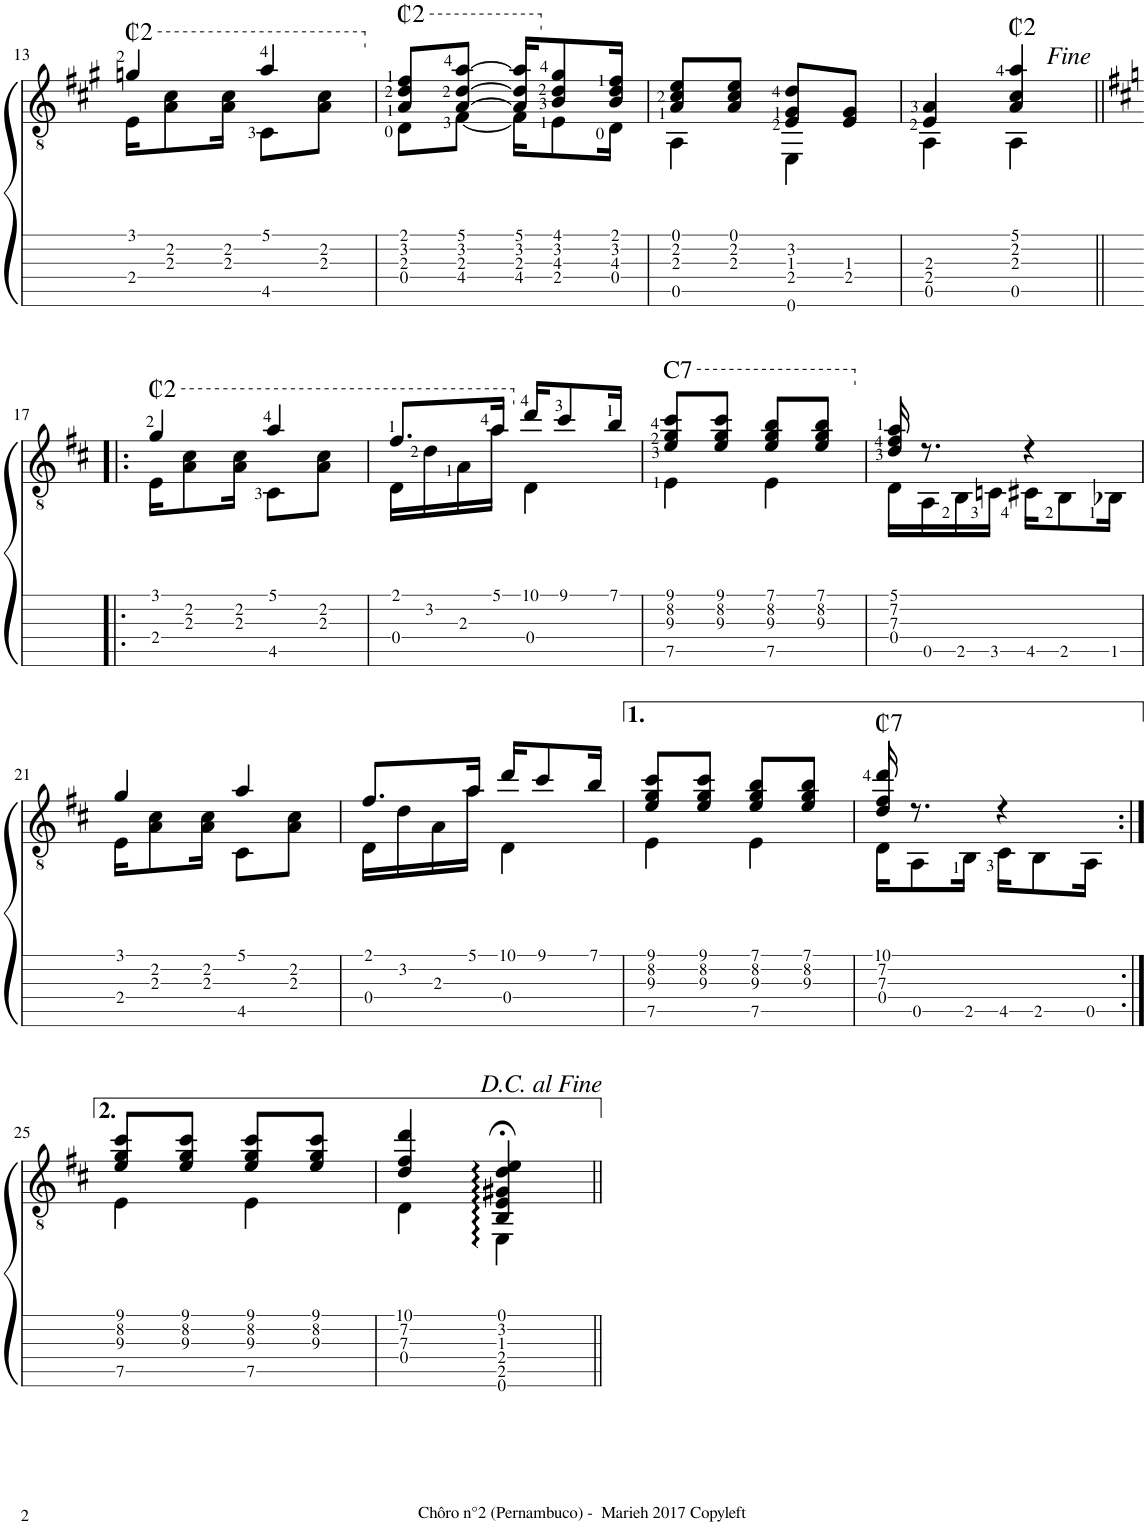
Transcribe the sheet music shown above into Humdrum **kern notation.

**kern	**kern
*part2	*part1
*staff2	*staff1
*I"Guitare classique [Tablature]	*I"Guitare classique
!!LO:PB:g=z
*	*clefGv2
*k[f#c#g#]	*k[f#c#g#]
*M2/4	*M2/4
=13	=13
*^	*^
!	!	!LO:TX:a:t=₵2	!
4gn	16EKL	4gn/	16E\KL
.	8A\ 8c#\	.	8A\ 8c#\
.	16A\ 16c#\Jk	.	16A\ 16c#\Jk
4a	8C#L	4a/	8C#\L
.	8A\ 8c#\J	.	8A\ 8c#\J
=14	=14	=14	=14
!	!	!LO:TX:a:t=₵2	!
8A\ 8d\ 8f#\L	8DL	8A/ 8d/ 8f#/L	8D\L
[8A\ [8d\ [8a\J	[8F#J	[8A/ [8d/ [8a/J	[8F#\J
16A]\ 16d]\ 16a]\KL	16F#KL]	16A/] 16d/] 16a/]KL	16F#\KL]
8B\ 8d\ 8g#\	8E	8B/ 8d/ 8g#/	8E\
16B\ 16d\ 16f#\Jk	16DJk	16B/ 16d/ 16f#/Jk	16D\Jk
=15	=15	=15	=15
8A\ 8c#\ 8e\L	4AA	8A/ 8c#/ 8e/L	4AA\
8A\ 8c#\ 8e\J	.	8A/ 8c#/ 8e/J	.
8E\ 8G#\ 8d\L	4EE	8E/ 8G#/ 8d/L	4EE\
8E\ 8G#\J	.	8E/ 8G#/J	.
=16	=16	=16	=16
4E 4A	4AA	4E/ 4A/	4AA\
!	!	!LO:TX:a:t=₵2	!
4A 4c# 4a	4AA	4A/ 4c#/ 4a/	4AA\
!!LO:LB:g=z	!!
=17!|:	=17!|:	=17!|:	=17!|:
*k[f#c#]	*	*k[f#c#]	*
!	!	!LO:TX:a:t=₵2	!
4g	16EKL	4g/	16E\KL
.	8A\ 8c#\	.	8A\ 8c#\
.	16A\ 16c#\Jk	.	16A\ 16c#\Jk
4a	8C#L	4a/	8C#\L
.	8A\ 8c#\J	.	8A\ 8c#\J
=18	=18	=18	=18
8.f#L	16DLL	8.f#/L	16D\LL
.	16d	.	16d\
.	16AJJ	.	16A\
16aJk	16r	16a/Jk	16a\JJ
16ddKL	4D	16dd/KL	4D\
8cc#	.	8cc#/	.
16bJk	.	16b/Jk	.
=19	=19	=19	=19
!	!	!LO:TX:a:t=C7	!
8e\ 8g\ 8cc#\L	4E	8e/ 8g/ 8cc#/L	4E\
8e\ 8g\ 8cc#\J	.	8e/ 8g/ 8cc#/J	.
8e\ 8g\ 8b\L	4E	8e/ 8g/ 8b/L	4E\
8e\ 8g\ 8b\J	.	8e/ 8g/ 8b/J	.
=20	=20	=20	=20
16d 16f# 16a	16DLL	16d/ 16f#/ 16a/	16D\LL
8.r	16AAJ	8.r	16AA\
.	16BBL	.	16BB\
.	16CnJJ	.	16Cn\JJ
4r	16C#XKL	4r	16C#X\KL
.	8BB	.	8BB\
.	16BB-XJk	.	16BB-X\Jk
!!LO:LB:g=z	!!
=21	=21	=21	=21
4g	16EKL	4g/	16E\KL
.	8A\ 8c#\	.	8A\ 8c#\
.	16A\ 16c#\Jk	.	16A\ 16c#\Jk
4a	8C#L	4a/	8C#\L
.	8A\ 8c#\J	.	8A\ 8c#\J
=22	=22	=22	=22
8.f#L	16DLL	8.f#/L	16D\LL
.	16d	.	16d\
.	16AJJ	.	16A\
16aJk	16r	16a/Jk	16a\JJ
16ddKL	4D	16dd/KL	4D\
8cc#	.	8cc#/	.
16bJk	.	16b/Jk	.
=23	=23	=23	=23
8e\ 8g\ 8cc#\L	4E	8e/ 8g/ 8cc#/L	4E\
8e\ 8g\ 8cc#\J	.	8e/ 8g/ 8cc#/J	.
8e\ 8g\ 8b\L	4E	8e/ 8g/ 8b/L	4E\
8e\ 8g\ 8b\J	.	8e/ 8g/ 8b/J	.
=24	=24	=24	=24
!	!	!LO:TX:a:t=₵7	!
16d 16f# 16dd	16DKL	16d/ 16f#/ 16dd/	16D\KL
8.r	8AA	8.r	8AA\
.	16BBJk	.	16BB\Jk
4r	16C#KL	4r	16C#\KL
.	8BB	.	8BB\
.	16AAJk	.	16AA\Jk
!!LO:LB:g=z	!!
=25:|!	=25:|!	=25:|!	=25:|!
8e\ 8g\ 8cc#\L	4E	8e/ 8g/ 8cc#/L	4E\
8e\ 8g\ 8cc#\J	.	8e/ 8g/ 8cc#/J	.
8e\ 8g\ 8cc#\L	4E	8e/ 8g/ 8cc#/L	4E\
8e\ 8g\ 8cc#\J	.	8e/ 8g/ 8cc#/J	.
=26	=26	=26	=26
4d 4f# 4dd	4D	4d/ 4f#/ 4dd/	4D\
4BB 4E 4G#X 4d 4e	4EE	4BB/:;< 4E/:;< 4G#X/:;< 4d/:;< 4e/:;<	4EE\
*v	*v	*	*
*	*v	*v
=||	=||
*-	*-
